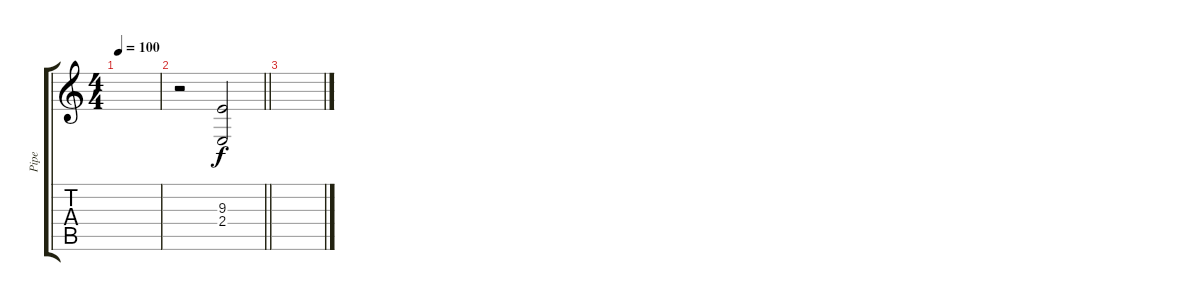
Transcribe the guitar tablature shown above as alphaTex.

\track ("Pipe" "Pipe") {instrument flute}
\staff {score tabs}
\tuning (E4 B3 G3 D3 A2 E2) {hide}
\ts (4 4)
\tempo 100
\clef g2
\ks c
|
\barLineRight lightlight
r.2 (9.3 2.4).2{instrument reversecymbal} |
\section ("" "")
